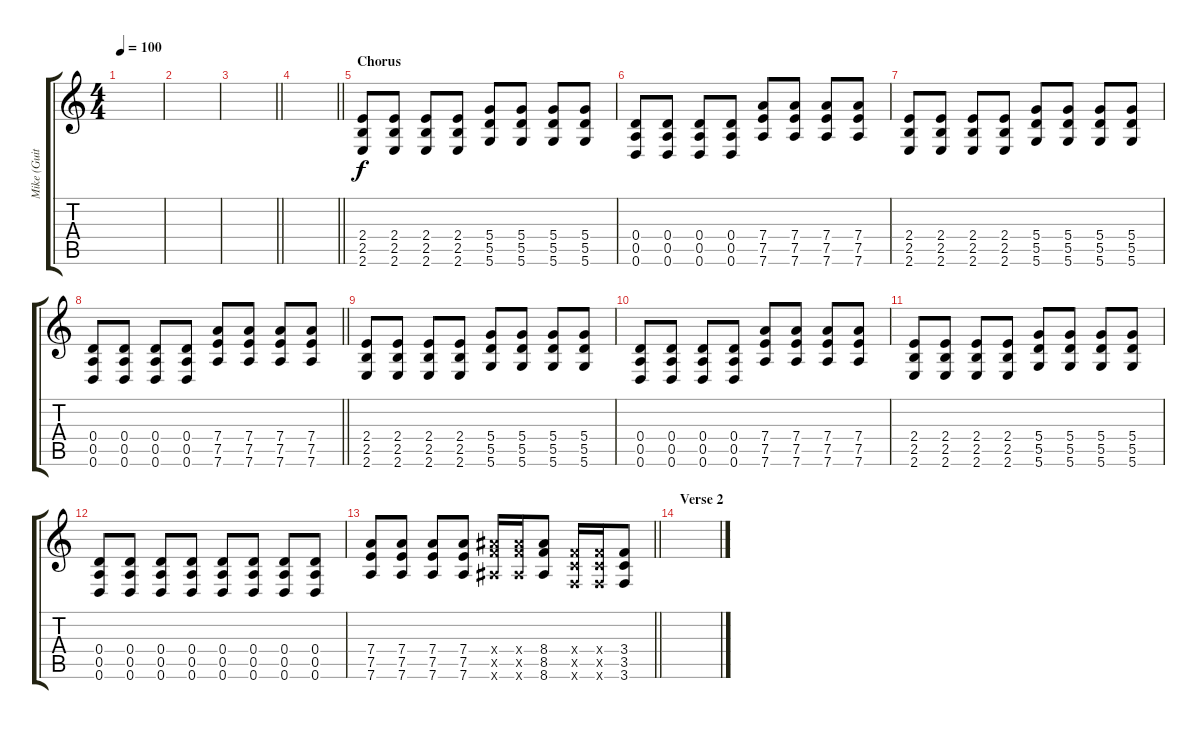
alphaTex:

\track ("Mike (Guitar)" "Mike (Guit") {instrument distortionguitar}
\staff {score tabs}
\tuning (E4 B3 G3 D3 A2 D2) {hide}
\ts (4 4)
\tempo 100
\clef g2
\ks c
|
|
\barLineRight lightlight
|
\barLineRight lightlight
|
\section ("" "Chorus")
(2.4 2.5 2.6).8 (2.4 2.5 2.6).8 (2.4 2.5 2.6).8 (2.4 2.5 2.6).8 (5.4 5.5 5.6).8 (5.4 5.5 5.6).8 (5.4 5.5 5.6).8 (5.4 5.5 5.6).8 |
(0.4 0.5 0.6).8 (0.4 0.5 0.6).8 (0.4 0.5 0.6).8 (0.4 0.5 0.6).8 (7.4 7.5 7.6).8 (7.4 7.5 7.6).8 (7.4 7.5 7.6).8 (7.4 7.5 7.6).8 |
(2.4 2.5 2.6).8 (2.4 2.5 2.6).8 (2.4 2.5 2.6).8 (2.4 2.5 2.6).8 (5.4 5.5 5.6).8 (5.4 5.5 5.6).8 (5.4 5.5 5.6).8 (5.4 5.5 5.6).8 |
\barLineRight lightlight
(0.4 0.5 0.6).8 (0.4 0.5 0.6).8 (0.4 0.5 0.6).8 (0.4 0.5 0.6).8 (7.4 7.5 7.6).8 (7.4 7.5 7.6).8 (7.4 7.5 7.6).8 (7.4 7.5 7.6).8 |
(2.4 2.5 2.6).8 (2.4 2.5 2.6).8 (2.4 2.5 2.6).8 (2.4 2.5 2.6).8 (5.4 5.5 5.6).8 (5.4 5.5 5.6).8 (5.4 5.5 5.6).8 (5.4 5.5 5.6).8 |
(0.4 0.5 0.6).8 (0.4 0.5 0.6).8 (0.4 0.5 0.6).8 (0.4 0.5 0.6).8 (7.4 7.5 7.6).8 (7.4 7.5 7.6).8 (7.4 7.5 7.6).8 (7.4 7.5 7.6).8 |
(2.4 2.5 2.6).8 (2.4 2.5 2.6).8 (2.4 2.5 2.6).8 (2.4 2.5 2.6).8 (5.4 5.5 5.6).8 (5.4 5.5 5.6).8 (5.4 5.5 5.6).8 (5.4 5.5 5.6).8 |
(0.4 0.5 0.6).8 (0.4 0.5 0.6).8 (0.4 0.5 0.6).8 (0.4 0.5 0.6).8 (0.4 0.5 0.6).8 (0.4 0.5 0.6).8 (0.4 0.5 0.6).8 (0.4 0.5 0.6).8 |
\barLineRight lightlight
(7.4 7.5 7.6).8 (7.4 7.5 7.6).8 (7.4 7.5 7.6).8 (7.4 7.5 7.6).8 (8.4{x} 8.5{x} 8.6{x}).16 (8.4{x} 8.5{x} 8.6{x}).16 (8.4 8.5 8.6).8 (3.4{x} 3.5{x} 3.6{x}).16 (3.4{x} 3.5{x} 3.6{x}).16 (3.4 3.5 3.6).8 |
\section ("" "Verse 2")
